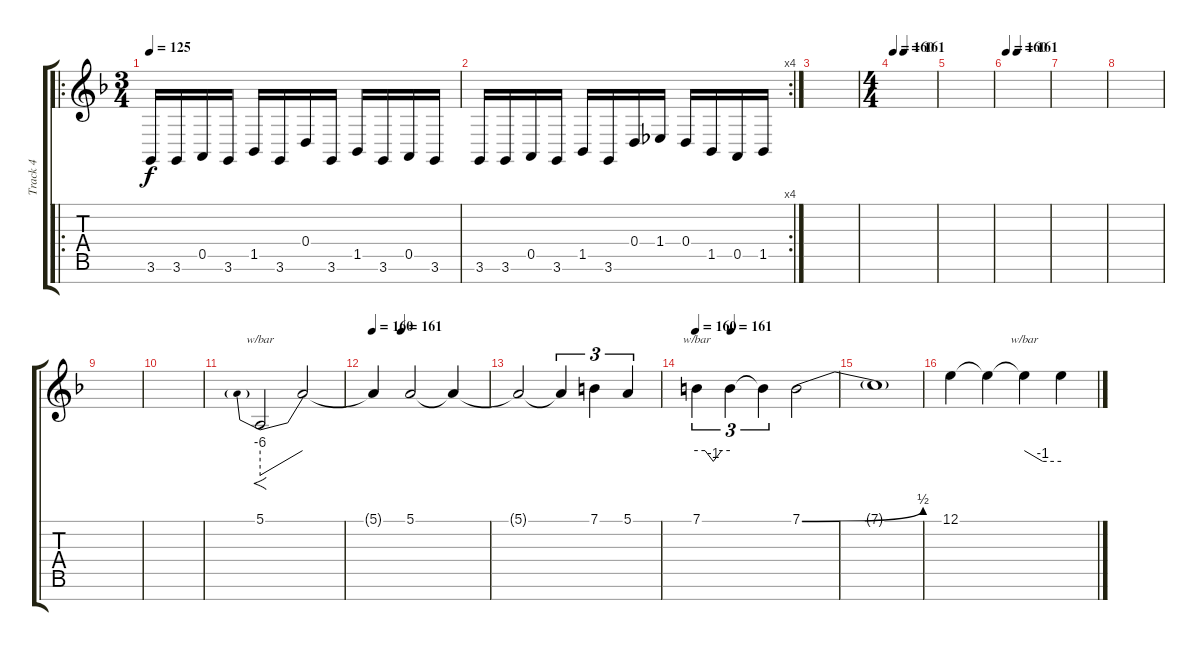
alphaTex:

\track ("Track 4" "Track 4") {instrument lead2sawtooth}
\staff {score tabs}
\tuning (E4 B3 G3 D3 A2 E2 B1) {hide}
\ro
\ts (3 4)
\tempo 125
\clef g2
\ks f
3.6.16{dy f} 3.6.16 0.5.16 3.6.16 1.5.16 3.6.16 0.4.16 3.6.16 1.5.16 3.6.16 0.5.16 3.6.16 |
\rc 4
3.6.16 3.6.16 0.5.16 3.6.16 1.5.16 3.6.16 0.4.16 1.4.16 0.4.16 1.5.16 0.5.16 1.5.16 |
|
\ts (4 4)
\tempo 160
\tempo (161 0.25)
|
|
\tempo 160
\tempo (161 0.25)
|
|
|
|
|
5.1.2{f tbe (predivedive default 0 -24 60 0) instrument lead1square} 5.1{t}.2{instrument lead1square} |
\tempo 160
\tempo (161 0.25)
5.1{t}.4 5.1.2 5.1{t}.4 |
5.1{t}.2 5.1{t}.4{tu (3 2)} 7.1.4{tu (3 2)} 5.1.4{tu (3 2)} |
\tempo 160
\tempo (161 0.25)
7.1.4{tu (3 2) tbe (custom default 0 0 15 0 30 -4 45 0 60 0)} 7.1{t}.4{tu (3 2)} 7.1{t}.4{tu (3 2)} 7.1{be (bend 0 0 60 2)}.2 |
7.1{t}.1 |
12.1.4 12.1{t}.4 12.1{t}.4{tbe (custom default 0 0 30 -4 60 -4)} 12.1{t}.4
